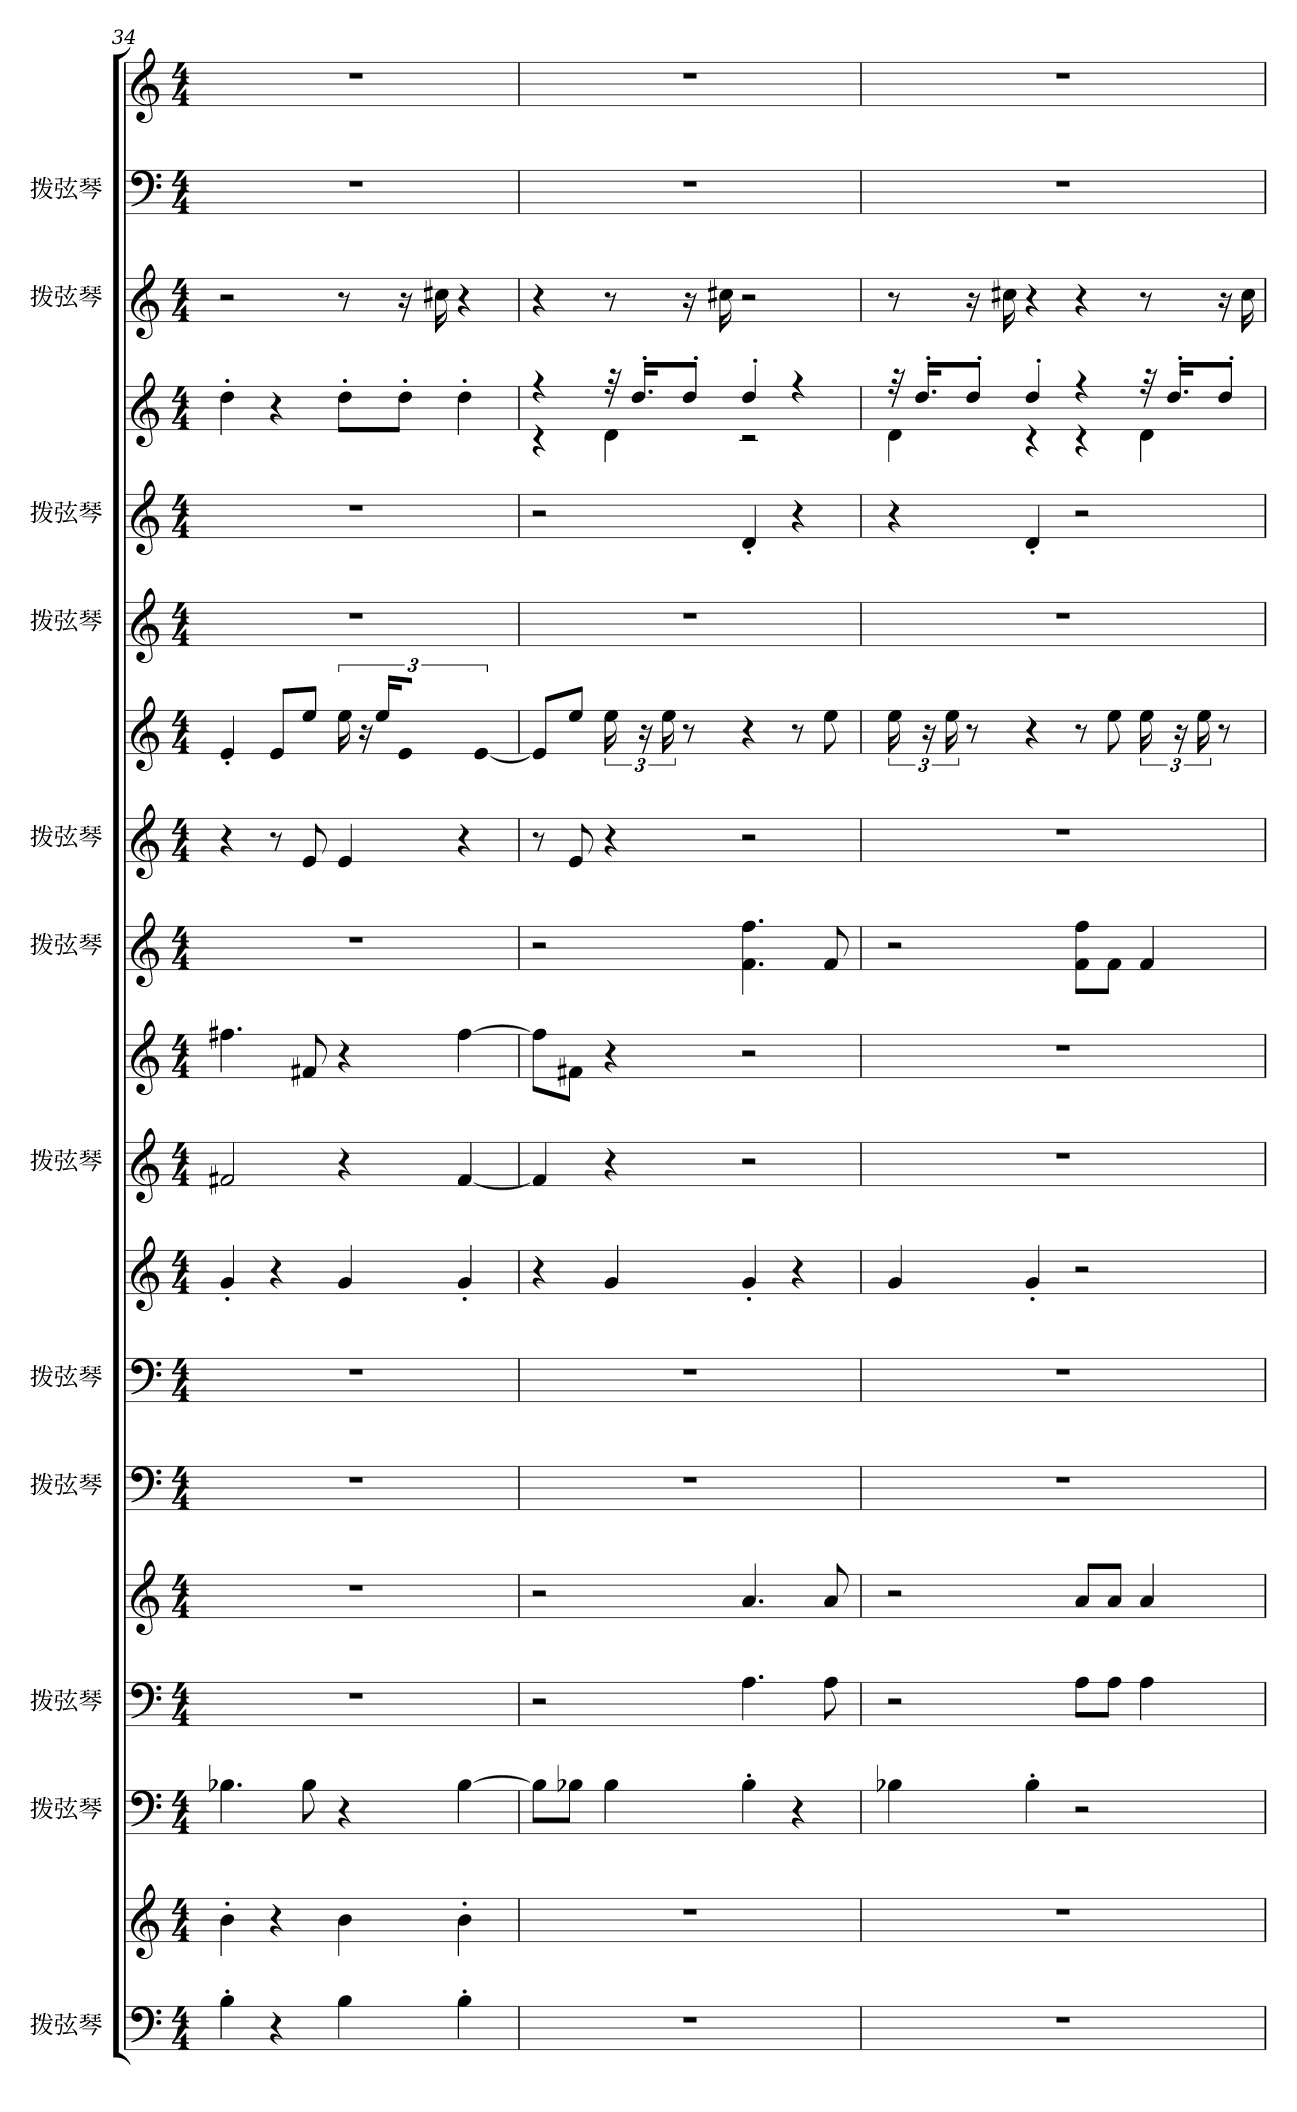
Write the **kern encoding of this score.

**kern	**kern	**kern	**kern	**kern	**kern	**kern	**kern	**kern	**kern	**kern	**kern	**kern	**kern	**kern	**kern	**kern	**kern	**kern
*part12	*part12	*part11	*part10	*part10	*part9	*part8	*part8	*part7	*part7	*part6	*part5	*part5	*part4	*part3	*part3	*part2	*part1	*part1
*staff19	*staff18	*staff17	*staff16	*staff15	*staff14	*staff13	*staff12	*staff11	*staff10	*staff9	*staff8	*staff7	*staff6	*staff5	*staff4	*staff3	*staff2	*staff1
*I"拨弦琴	*	*I"拨弦琴	*I"拨弦琴	*	*I"拨弦琴	*I"拨弦琴	*	*I"拨弦琴	*	*I"拨弦琴	*I"拨弦琴	*	*I"拨弦琴	*I"拨弦琴	*	*I"拨弦琴	*I"拨弦琴	*
*clefF4	*clefG2	*clefF4	*clefF4	*clefG2	*clefF4	*clefF4	*clefG2	*clefG2	*clefG2	*clefG2	*clefG2	*clefG2	*clefG2	*clefG2	*clefG2	*clefG2	*clefF4	*clefG2
*k[]	*k[]	*k[]	*k[]	*k[]	*k[]	*k[]	*k[]	*k[]	*k[]	*k[]	*k[]	*k[]	*k[]	*k[]	*k[]	*k[]	*k[]	*k[]
*M4/4	*M4/4	*M4/4	*M4/4	*M4/4	*M4/4	*M4/4	*M4/4	*M4/4	*M4/4	*M4/4	*M4/4	*M4/4	*M4/4	*M4/4	*M4/4	*M4/4	*M4/4	*M4/4
=34	=34	=34	=34	=34	=34	=34	=34	=34	=34	=34	=34	=34	=34	=34	=34	=34	=34	=34
4B'\	4b'\	4.B-X\	1r	1r	1r	1r	4g'/	2f#X/	4.ff#X\	1r	4r	4e'/	1r	1r	4dd'\	2r	1r	1r
4r	4r	.	.	.	.	.	4r	.	.	.	8r	8e/L	.	.	4r	.	.	.
.	.	8B-\	.	.	.	.	.	.	8f#X/	.	8e/	8ee/J	.	.	.	.	.	.
4B\	4b\	4r	.	.	.	.	4g/	4r	4r	.	4e/	24ee\	.	.	8dd'\L	8r	.	.
.	.	.	.	.	.	.	.	.	.	.	.	24r	.	.	.	.	.	.
.	.	.	.	.	.	.	.	.	.	.	.	24ee/KL	.	.	.	.	.	.
.	.	.	.	.	.	.	.	.	.	.	.	8e/J	.	.	8dd'\J	16r	.	.
.	.	.	.	.	.	.	.	.	.	.	.	.	.	.	.	16cc#X\	.	.
4B'\	4b'\	[4B-\	.	.	.	.	4g'/	[4f#/	[4ff#\	.	4r	[4e/	.	.	4dd'\	4r	.	.
=35	=35	=35	=35	=35	=35	=35	=35	=35	=35	=35	=35	=35	=35	=35	=35	=35	=35	=35
*	*	*	*	*	*	*	*	*	*	*	*	*	*	*	*^	*	*	*
1r	1r	8B-\L]	2r	2r	1r	1r	4r	4f#/]	8ff#\L]	2r	8r	8e/L]	1r	2r	4r	4r	4r	1r	1r
.	.	8B-X\J	.	.	.	.	.	.	8f#X\J	.	8e/	8ee/J	.	.	.	.	.	.	.
.	.	4B-\	.	.	.	.	4g/	4r	4r	.	4r	24ee\	.	.	32r	4d\	8r	.	.
.	.	.	.	.	.	.	.	.	.	.	.	.	.	.	16.dd'/KL	.	.	.	.
.	.	.	.	.	.	.	.	.	.	.	.	24r	.	.	.	.	.	.	.
.	.	.	.	.	.	.	.	.	.	.	.	24ee\	.	.	.	.	.	.	.
.	.	.	.	.	.	.	.	.	.	.	.	8r	.	.	8dd'/J	.	16r	.	.
.	.	.	.	.	.	.	.	.	.	.	.	.	.	.	.	.	16cc#X\	.	.
.	.	4B-'\	4.A\	4.a/	.	.	4g'/	2r	2r	4.f\ 4.ff\	2r	4r	.	4d'/	4dd'/	2r	2r	.	.
.	.	4r	.	.	.	.	4r	.	.	.	.	8r	.	4r	4r	.	.	.	.
.	.	.	8A\	8a/	.	.	.	.	.	8f/	.	8ee\	.	.	.	.	.	.	.
!!LO:PB:g=z
=36	=36	=36	=36	=36	=36	=36	=36	=36	=36	=36	=36	=36	=36	=36	=36	=36	=36	=36	=36
1r	1r	4B-X\	2r	2r	1r	1r	4g/	1r	1r	2r	1r	24ee\	1r	4r	32r	4d\	8r	1r	1r
.	.	.	.	.	.	.	.	.	.	.	.	.	.	.	16.dd'/KL	.	.	.	.
.	.	.	.	.	.	.	.	.	.	.	.	24r	.	.	.	.	.	.	.
.	.	.	.	.	.	.	.	.	.	.	.	24ee\	.	.	.	.	.	.	.
.	.	.	.	.	.	.	.	.	.	.	.	8r	.	.	8dd'/J	.	16r	.	.
.	.	.	.	.	.	.	.	.	.	.	.	.	.	.	.	.	16cc#X\	.	.
.	.	4B-'\	.	.	.	.	4g'/	.	.	.	.	4r	.	4d'/	4dd'/	4r	4r	.	.
.	.	2r	8A\L	8a/L	.	.	2r	.	.	8f\ 8ff\L	.	8r	.	2r	4r	4r	4r	.	.
.	.	.	8A\J	8a/J	.	.	.	.	.	8f\J	.	8ee\	.	.	.	.	.	.	.
.	.	.	4A\	4a/	.	.	.	.	.	4f/	.	24ee\	.	.	32r	4d\	8r	.	.
.	.	.	.	.	.	.	.	.	.	.	.	.	.	.	16.dd'/KL	.	.	.	.
.	.	.	.	.	.	.	.	.	.	.	.	24r	.	.	.	.	.	.	.
.	.	.	.	.	.	.	.	.	.	.	.	24ee\	.	.	.	.	.	.	.
.	.	.	.	.	.	.	.	.	.	.	.	8r	.	.	8dd'/J	.	16r	.	.
.	.	.	.	.	.	.	.	.	.	.	.	.	.	.	.	.	16cc#\	.	.
*	*	*	*	*	*	*	*	*	*	*	*	*	*	*	*v	*v	*	*	*
=	=	=	=	=	=	=	=	=	=	=	=	=	=	=	=	=	=	=
*-	*-	*-	*-	*-	*-	*-	*-	*-	*-	*-	*-	*-	*-	*-	*-	*-	*-	*-
